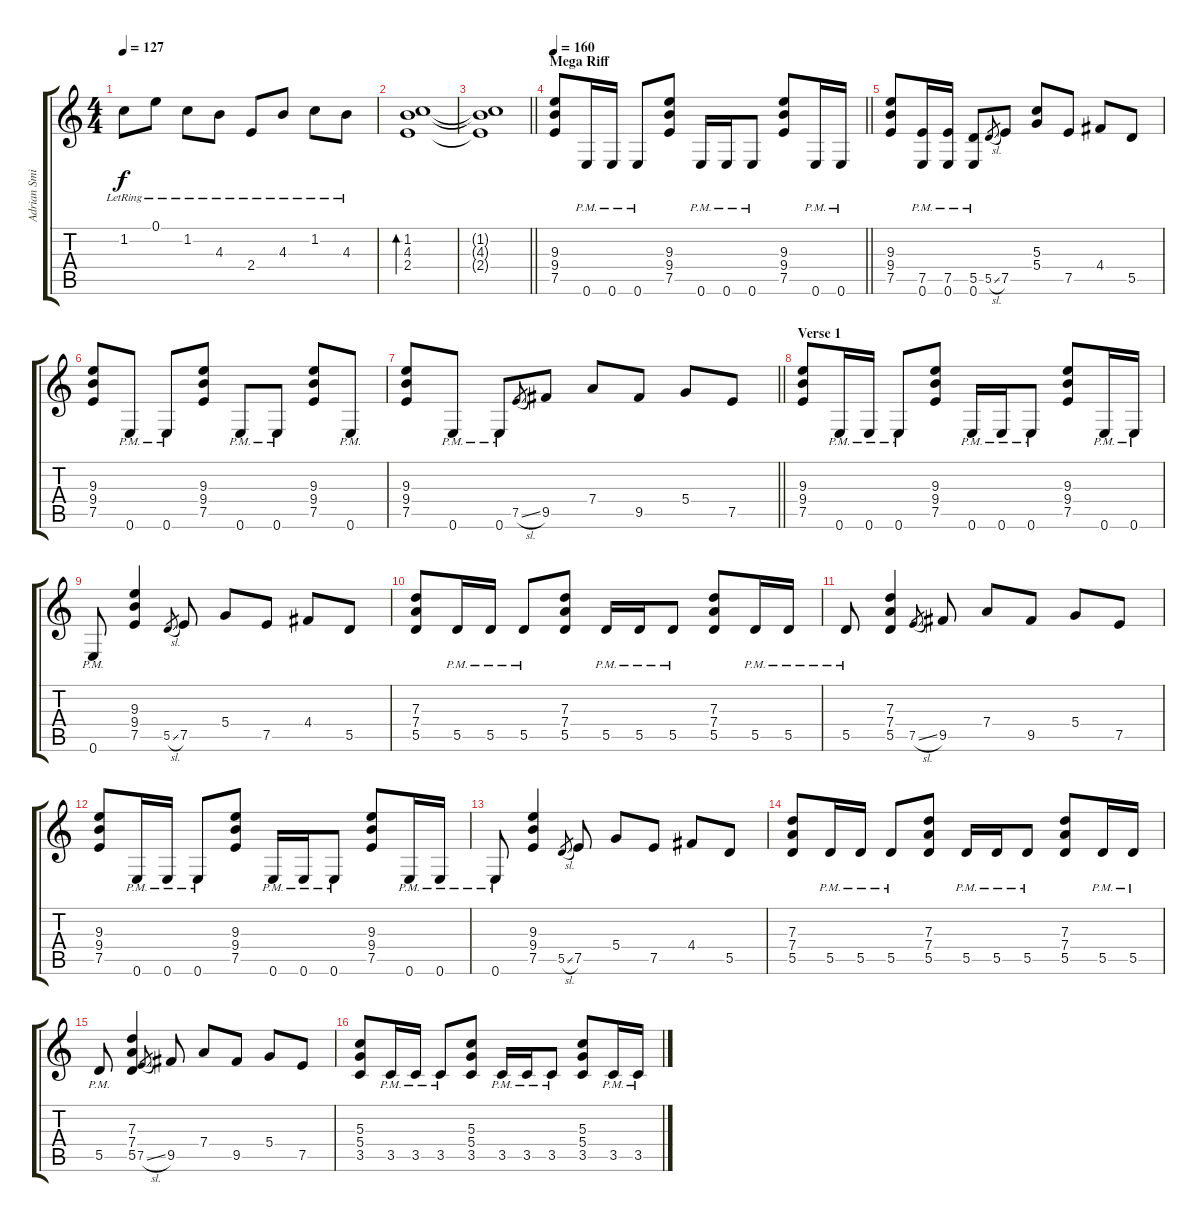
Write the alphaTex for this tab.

\track ("Adrian Smith" "Adrian Smi") {instrument overdrivenguitar}
\staff {score tabs}
\tuning (E4 B3 G3 D3 A2 E2) {hide}
\ts (4 4)
\tempo 127
\clef g2
\ks c
1.2{lr}.8{dy f} 0.1{lr}.8 1.2{lr}.8 4.3{lr}.8 2.4{lr}.8 4.3{lr}.8 1.2{lr}.8 4.3{lr}.8 |
(1.2 4.3 2.4).1{bd 240} |
\barLineRight lightlight
(1.2{t} 4.3{t} 2.4{t}).1 |
\section ("" "Mega Riff")
\tempo 160
\barLineRight lightlight
(9.3 9.4 7.5).8{volume 13 balance 13 instrument overdrivenguitar} 0.6{pm}.16 0.6{pm}.16 0.6{pm}.8 (9.3 9.4 7.5).8 0.6{pm}.16 0.6{pm}.16 0.6{pm}.8 (9.3 9.4 7.5).8 0.6{pm}.16 0.6{pm}.16 |
(9.3 9.4 7.5).8 (7.5{pm} 0.6{pm}).16 (7.5{pm} 0.6{pm}).16 (5.5{pm} 0.6{pm}).8 5.5{sl}.8{gr} 7.5.8 (5.3 5.4).8 7.5.8 4.4.8 5.5.8 |
(9.3 9.4 7.5).8 0.6{pm}.8 0.6{pm}.8 (9.3 9.4 7.5).8 0.6{pm}.8 0.6{pm}.8 (9.3 9.4 7.5).8 0.6{pm}.8 |
\barLineRight lightlight
(9.3 9.4 7.5).8 0.6{pm}.8 0.6{pm}.8 7.5{sl}.8{gr} 9.5.8 7.4.8 9.5.8 5.4.8 7.5.8 |
\section ("" "Verse 1")
(9.3 9.4 7.5).8{balance 8} 0.6{pm}.16 0.6{pm}.16 0.6{pm}.8 (9.3 9.4 7.5).8 0.6{pm}.16 0.6{pm}.16 0.6{pm}.8 (9.3 9.4 7.5).8 0.6{pm}.16 0.6{pm}.16 |
0.6{pm}.8 (9.3 9.4 7.5).4 5.5{sl}.8{gr} 7.5.8 5.4.8 7.5.8 4.4.8 5.5.8 |
(7.3 7.4 5.5).8 5.5{pm}.16 5.5{pm}.16 5.5{pm}.8 (7.3 7.4 5.5).8 5.5{pm}.16 5.5{pm}.16 5.5{pm}.8 (7.3 7.4 5.5).8 5.5{pm}.16 5.5{pm}.16 |
5.5{pm}.8 (7.3 7.4 5.5).4 7.5{sl}.8{gr} 9.5.8 7.4.8 9.5.8 5.4.8 7.5.8 |
(9.3 9.4 7.5).8 0.6{pm}.16 0.6{pm}.16 0.6{pm}.8 (9.3 9.4 7.5).8 0.6{pm}.16 0.6{pm}.16 0.6{pm}.8 (9.3 9.4 7.5).8 0.6{pm}.16 0.6{pm}.16 |
0.6{pm}.8 (9.3 9.4 7.5).4 5.5{sl}.8{gr} 7.5.8 5.4.8 7.5.8 4.4.8 5.5.8 |
(7.3 7.4 5.5).8 5.5{pm}.16 5.5{pm}.16 5.5{pm}.8 (7.3 7.4 5.5).8 5.5{pm}.16 5.5{pm}.16 5.5{pm}.8 (7.3 7.4 5.5).8 5.5{pm}.16 5.5{pm}.16 |
5.5{pm}.8 (7.3 7.4 5.5).4 7.5{sl}.8{gr} 9.5.8 7.4.8 9.5.8 5.4.8 7.5.8 |
(5.3 5.4 3.5).8 3.5{pm}.16 3.5{pm}.16 3.5{pm}.8 (5.3 5.4 3.5).8 3.5{pm}.16 3.5{pm}.16 3.5{pm}.8 (5.3 5.4 3.5).8 3.5{pm}.16 3.5{pm}.16
